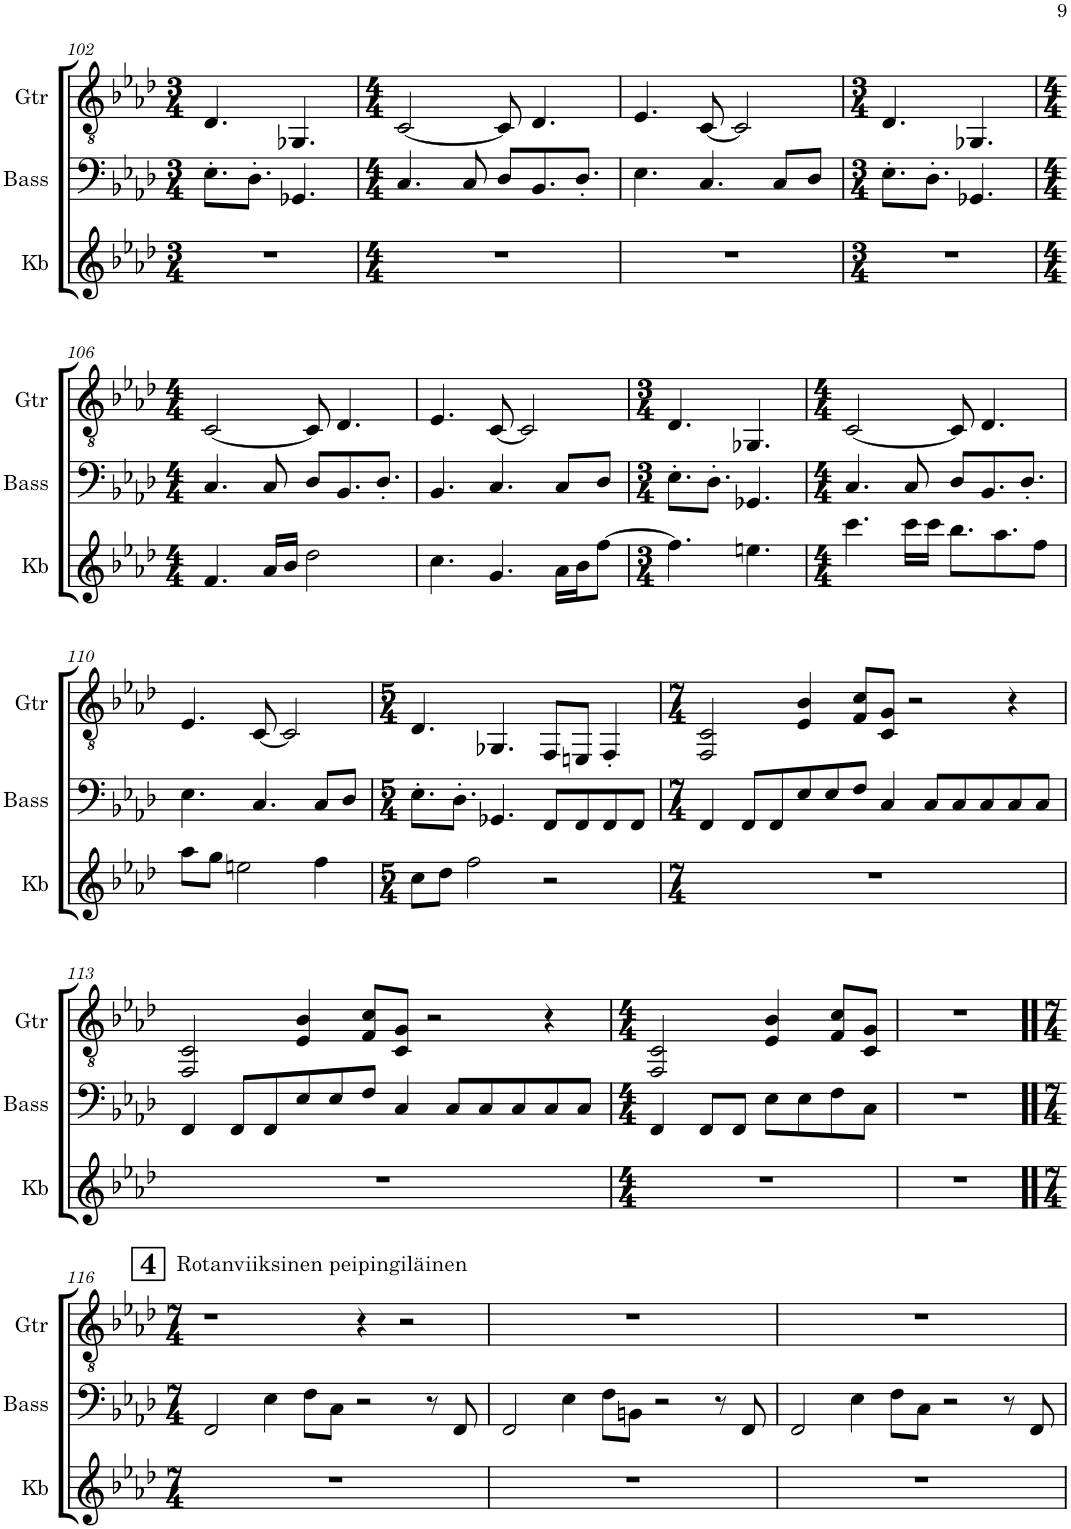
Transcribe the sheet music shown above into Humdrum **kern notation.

**kern	**kern	**kern
*part3	*part2	*part1
*staff3	*staff2	*staff1
*I"Keys	*I"Bass	*I"Guitar
*	*I'Bass	*I'Gtr
!!LO:PB:g=z
*clefG2	*clefF4	*clefGv2
*	*Trd7c12	*
*k[b-e-a-d-]	*k[b-e-a-d-]	*k[b-e-a-d-]
*M3/4	*M3/4	*M3/4
=102	=102	=102
2.r	8.E-'\L	4.D-/
.	8.D-'\J	.
.	4.GG-X/	4.GG-X/
=103	=103	=103
*M4/4	*M4/4	*M4/4
1r	4.C/	[2C/
.	8C/	.
.	8D-/L	8C/]
.	8.BB-/	4.D-/
.	8.D-'/J	.
=104	=104	=104
1r	4.E-\	4.E-/
.	4.C/	[8C/
.	.	2C/]
.	8C/L	.
.	8D-/J	.
=105	=105	=105
*M3/4	*M3/4	*M3/4
2.r	8.E-'\L	4.D-/
.	8.D-'\J	.
.	4.GG-X/	4.GG-X/
!!LO:LB:g=z
=106	=106	=106
*M4/4	*M4/4	*M4/4
4.f/	4.C/	[2C/
16a-/LL	8C/	.
16b-/JJ	.	.
2dd-\	8D-/L	8C/]
.	8.BB-/	4.D-/
.	8.D-'/J	.
=107	=107	=107
4.cc\	4.BB-/	4.E-/
4.g/	4.C/	[8C/
.	.	2C/]
16a-\LL	8C/L	.
16b-\J	.	.
[8ff\J	8D-/J	.
=108	=108	=108
*M3/4	*M3/4	*M3/4
4.ff\]	8.E-'\L	4.D-/
.	8.D-'\J	.
4.een\	4.GG-X/	4.GG-X/
=109	=109	=109
*M4/4	*M4/4	*M4/4
4.ccc\	4.C/	[2C/
16ccc\LL	8C/	.
16ccc\JJ	.	.
8.bb-\L	8D-/L	8C/]
.	8.BB-/	4.D-/
8.aa-\	.	.
.	8.D-'/J	.
8ff\J	.	.
!!LO:LB:g=z
=110	=110	=110
8aa-\L	4.E-\	4.E-/
8gg\J	.	.
2een\	.	.
.	4.C/	[8C/
.	.	2C/]
4ff\	8C/L	.
.	8D-/J	.
=111	=111	=111
*M5/4	*M5/4	*M5/4
8cc\L	8.E-'\L	4.D-/
8dd-\J	.	.
.	8.D-'\J	.
2ff\	.	.
.	4.GG-X/	4.GG-X/
2r	8FF/L	8FF/L
.	8FF/	8EEn/J
.	8FF/	4FF'/
.	8FF/J	.
=112	=112	=112
*M7/4	*M7/4	*M7/4
1..r	4FF/	2FF/ 2C/
.	8FF/L	.
.	8FF/	.
.	8E-/	4E-/ 4B-/
.	8E-/	.
.	8F/J	8F/ 8c/L
.	4C/	8C/ 8G/J
.	.	2r
.	8C/L	.
.	8C/	.
.	8C/	.
.	8C/	4r
.	8C/J	.
!!LO:LB:g=z
=113	=113	=113
1..r	4FF/	2FF/ 2C/
.	8FF/L	.
.	8FF/	.
.	8E-/	4E-/ 4B-/
.	8E-/	.
.	8F/J	8F/ 8c/L
.	4C/	8C/ 8G/J
.	.	2r
.	8C/L	.
.	8C/	.
.	8C/	.
.	8C/	4r
.	8C/J	.
=114	=114	=114
*M4/4	*M4/4	*M4/4
1r	4FF/	2FF/ 2C/
.	8FF/L	.
.	8FF/J	.
.	8E-\L	4E-/ 4B-/
.	8E-\	.
.	8F\	8F/ 8c/L
.	8C\J	8C/ 8G/J
=115	=115	=115
1r	1r	1r
!!LO:LB:g=z
!!LO:REH:place=s1:a:B:cj:fs=14:t=4
=116!!	=116!!	=116!!
*M7/4	*M7/4	*M7/4
!	!	!LO:TX:a:t=Rotanviiksinen peipingiläinen
1..r	2FF/	1r
.	4E-\	.
.	8F\L	.
.	8C\J	.
.	2r	4r
.	.	2r
.	8r	.
.	8FF/	.
=117	=117	=117
1..r	2FF/	1..r
.	4E-\	.
.	8F\L	.
.	8BBn\J	.
.	2r	.
.	8r	.
.	8FF/	.
=118	=118	=118
1..r	2FF/	1..r
.	4E-\	.
.	8F\L	.
.	8C\J	.
.	2r	.
.	8r	.
.	8FF/	.
=	=	=
*-	*-	*-
